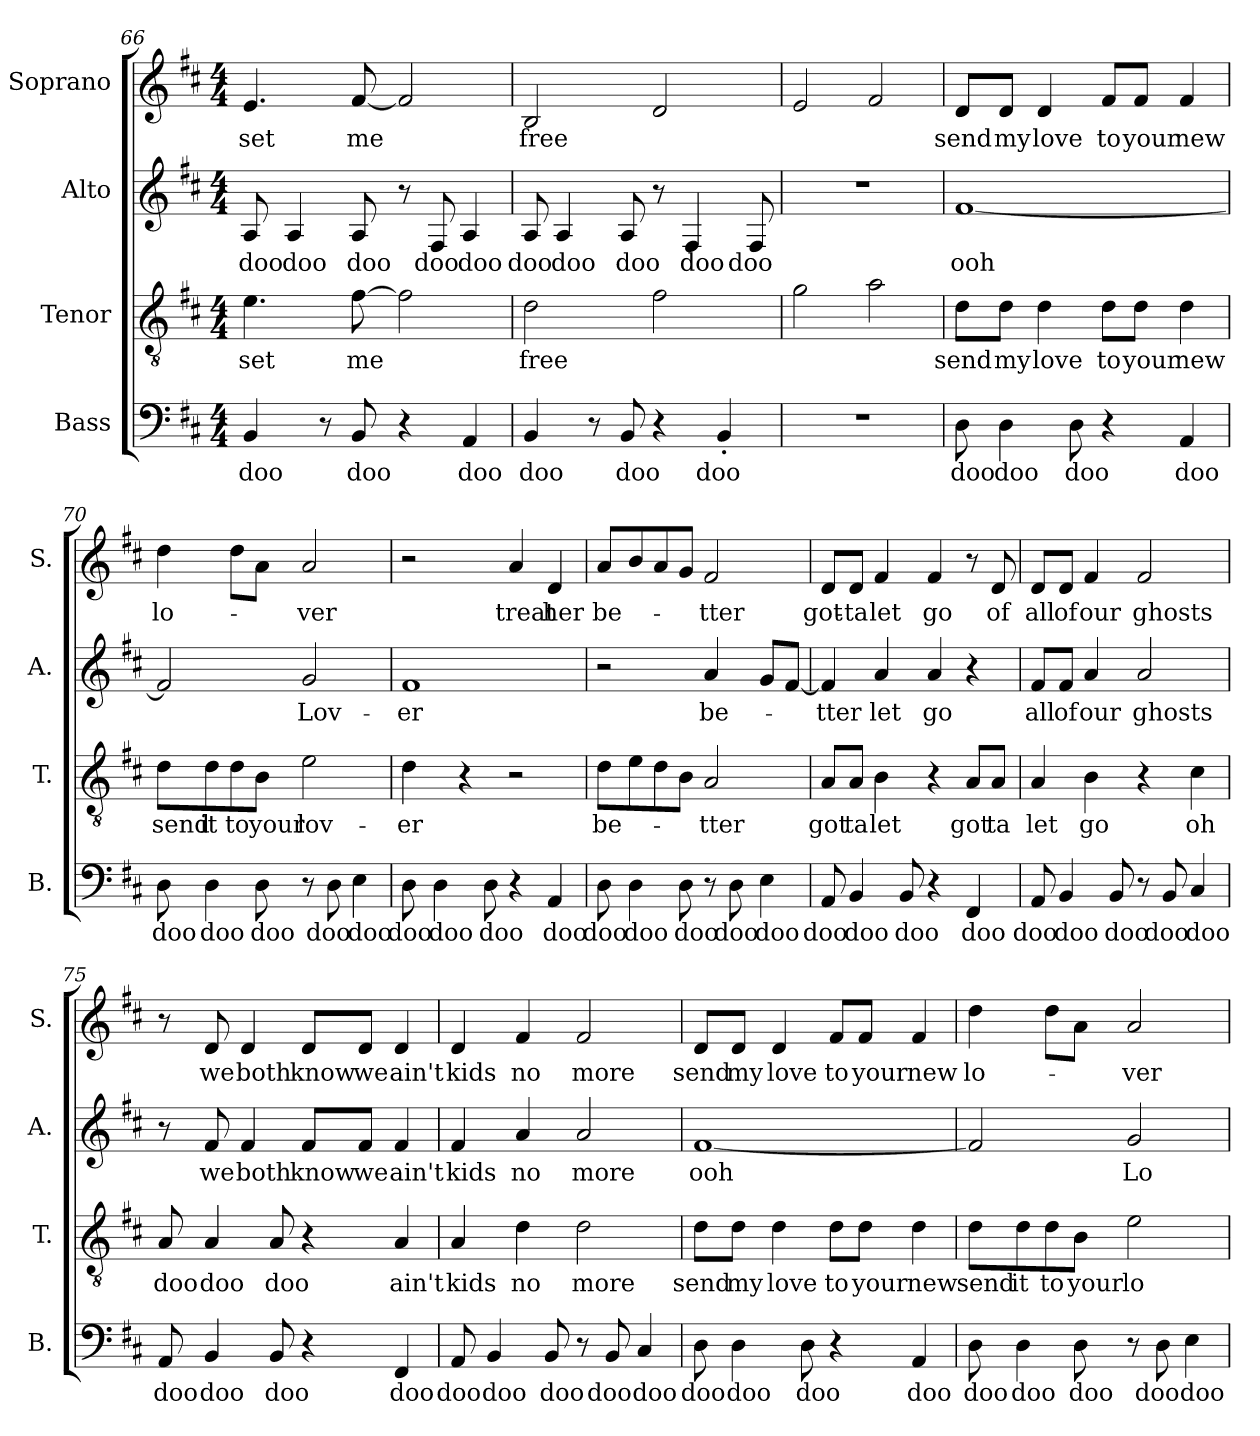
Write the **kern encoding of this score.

**kern	**text	**kern	**text	**kern	**text	**kern	**text
*part4	*part4	*part3	*part3	*part2	*part2	*part1	*part1
*staff4	*staff4	*staff3	*staff3	*staff2	*staff2	*staff1	*staff1
*I"Bass	*	*I"Tenor	*	*I"Alto	*	*I"Soprano	*
*I'B.	*	*I'T.	*	*I'A.	*	*I'S.	*
*clefF4	*	*clefGv2	*	*clefG2	*	*clefG2	*
*k[f#c#]	*	*k[f#c#]	*	*k[f#c#]	*	*k[f#c#]	*
*M4/4	*	*M4/4	*	*M4/4	*	*M4/4	*
=66	=66	=66	=66	=66	=66	=66	=66
4BB/	doo	4.e\	set	8A/	doo	4.e/	set
.	.	.	.	4A/	doo	.	.
8r	.	.	.	.	.	.	.
8BB/	doo	[8f#\	me	8A/	doo	[8f#/	me
4r	.	2f#\]	.	8r	.	2f#/]	.
.	.	.	.	8F#/	doo	.	.
4AA/	doo	.	.	4A/	doo	.	.
!!LO:PB:g=z
=67	=67	=67	=67	=67	=67	=67	=67
4BB/	doo	2d\	free	8A/	doo	2B/	free
.	.	.	.	4A/	doo	.	.
8r	.	.	.	.	.	.	.
8BB/	doo	.	.	8A/	doo	.	.
4r	.	2f#\	.	8r	.	2d/	.
.	.	.	.	4F#/	doo	.	.
4BB'/	doo	.	.	.	.	.	.
.	.	.	.	8F#/	doo	.	.
=68	=68	=68	=68	=68	=68	=68	=68
1r	.	2g\	.	1r	.	2e/	.
.	.	2a\	.	.	.	2f#/	.
=69	=69	=69	=69	=69	=69	=69	=69
8D\	doo	8d\L	send	[1f#	ooh	8d/L	send
4D\	doo	8d\J	my	.	.	8d/J	my
.	.	4d\	love	.	.	4d/	love
8D\	doo	.	.	.	.	.	.
4r	.	8d\L	to	.	.	8f#/L	to
.	.	8d\J	your	.	.	8f#/J	your
4AA/	doo	4d\	new	.	.	4f#/	new
=70	=70	=70	=70	=70	=70	=70	=70
8D\	doo	8d\L	send	2f#/]	.	4dd\	lo-
4D\	doo	8d\	it	.	.	.	.
.	.	8d\	to	.	.	8dd\L	.
8D\	doo	8B\J	your	.	.	8a\J	.
8r	.	2e\	lov-	2g/	Lov-	2a/	-ver
8D\	doo	.	.	.	.	.	.
4E\	doo	.	.	.	.	.	.
!!LO:LB:g=z
=71	=71	=71	=71	=71	=71	=71	=71
8D\	doo	4d\	-er	1f#	-er	2r	.
4D\	doo	.	.	.	.	.	.
.	.	4r	.	.	.	.	.
8D\	doo	.	.	.	.	.	.
4r	.	2r	.	.	.	4a/	treat
4AA/	doo	.	.	.	.	4d/	her
=72	=72	=72	=72	=72	=72	=72	=72
8D\	doo	8d\L	be-	2r	.	8a/L	be-
4D\	doo	8e\	.	.	.	8b/	.
.	.	8d\	.	.	.	8a/	.
8D\	doo	8B\J	.	.	.	8g/J	.
8r	.	2A/	-tter	4a/	be-	2f#/	-tter
8D\	doo	.	.	.	.	.	.
4E\	doo	.	.	8g/L	.	.	.
.	.	.	.	[8f#/J	.	.	.
=73	=73	=73	=73	=73	=73	=73	=73
8AA/	doo	8A/L	got	4f#/]	-tter	8d/L	got-
4BB/	doo	8A/J	ta	.	.	8d/J	-ta
.	.	4B\	let	4a/	let	4f#/	let
8BB/	doo	.	.	.	.	.	.
4r	.	4r	.	4a/	go	4f#/	go
4FF#/	doo	8A/L	got	4r	.	8r	.
.	.	8A/J	ta	.	.	8d/	of
=74	=74	=74	=74	=74	=74	=74	=74
8AA/	doo	4A/	let	8f#/L	all	8d/L	all
4BB/	doo	.	.	8f#/J	of	8d/J	of
.	.	4B\	go	4a/	our	4f#/	our
8BB/	doo	.	.	.	.	.	.
8r	.	4r	.	2a/	ghosts	2f#/	ghosts
8BB/	doo	.	.	.	.	.	.
4C#/	doo	4c#\	oh	.	.	.	.
!!LO:PB:g=z
=75	=75	=75	=75	=75	=75	=75	=75
8AA/	doo	8A/	doo	8r	.	8r	.
4BB/	doo	4A/	doo	8f#/	we	8d/	we
.	.	.	.	4f#/	both	4d/	both
8BB/	doo	8A/	doo	.	.	.	.
4r	.	4r	.	8f#/L	know	8d/L	know
.	.	.	.	8f#/J	we	8d/J	we
4FF#/	doo	4A/	ain't	4f#/	ain't	4d/	ain't
=76	=76	=76	=76	=76	=76	=76	=76
8AA/	doo	4A/	kids	4f#/	kids	4d/	kids
4BB/	doo	.	.	.	.	.	.
.	.	4d\	no	4a/	no	4f#/	no
8BB/	doo	.	.	.	.	.	.
8r	.	2d\	more	2a/	more	2f#/	more
8BB/	doo	.	.	.	.	.	.
4C#/	doo	.	.	.	.	.	.
=77	=77	=77	=77	=77	=77	=77	=77
8D\	doo	8d\L	send	[1f#	ooh	8d/L	send
4D\	doo	8d\J	my	.	.	8d/J	my
.	.	4d\	love	.	.	4d/	love
8D\	doo	.	.	.	.	.	.
4r	.	8d\L	to	.	.	8f#/L	to
.	.	8d\J	your	.	.	8f#/J	your
4AA/	doo	4d\	new	.	.	4f#/	new
!!LO:LB:g=z
=78	=78	=78	=78	=78	=78	=78	=78
8D\	doo	8d\L	send	2f#/]	.	4dd\	lo-
4D\	doo	8d\	it	.	.	.	.
.	.	8d\	to	.	.	8dd\L	.
8D\	doo	8B\J	your	.	.	8a\J	.
8r	.	2e\	lo-	2g/	Lo-	2a/	ver
8D\	doo	.	.	.	.	.	.
4E\	doo	.	.	.	.	.	.
=	=	=	=	=	=	=	=
*-	*-	*-	*-	*-	*-	*-	*-
